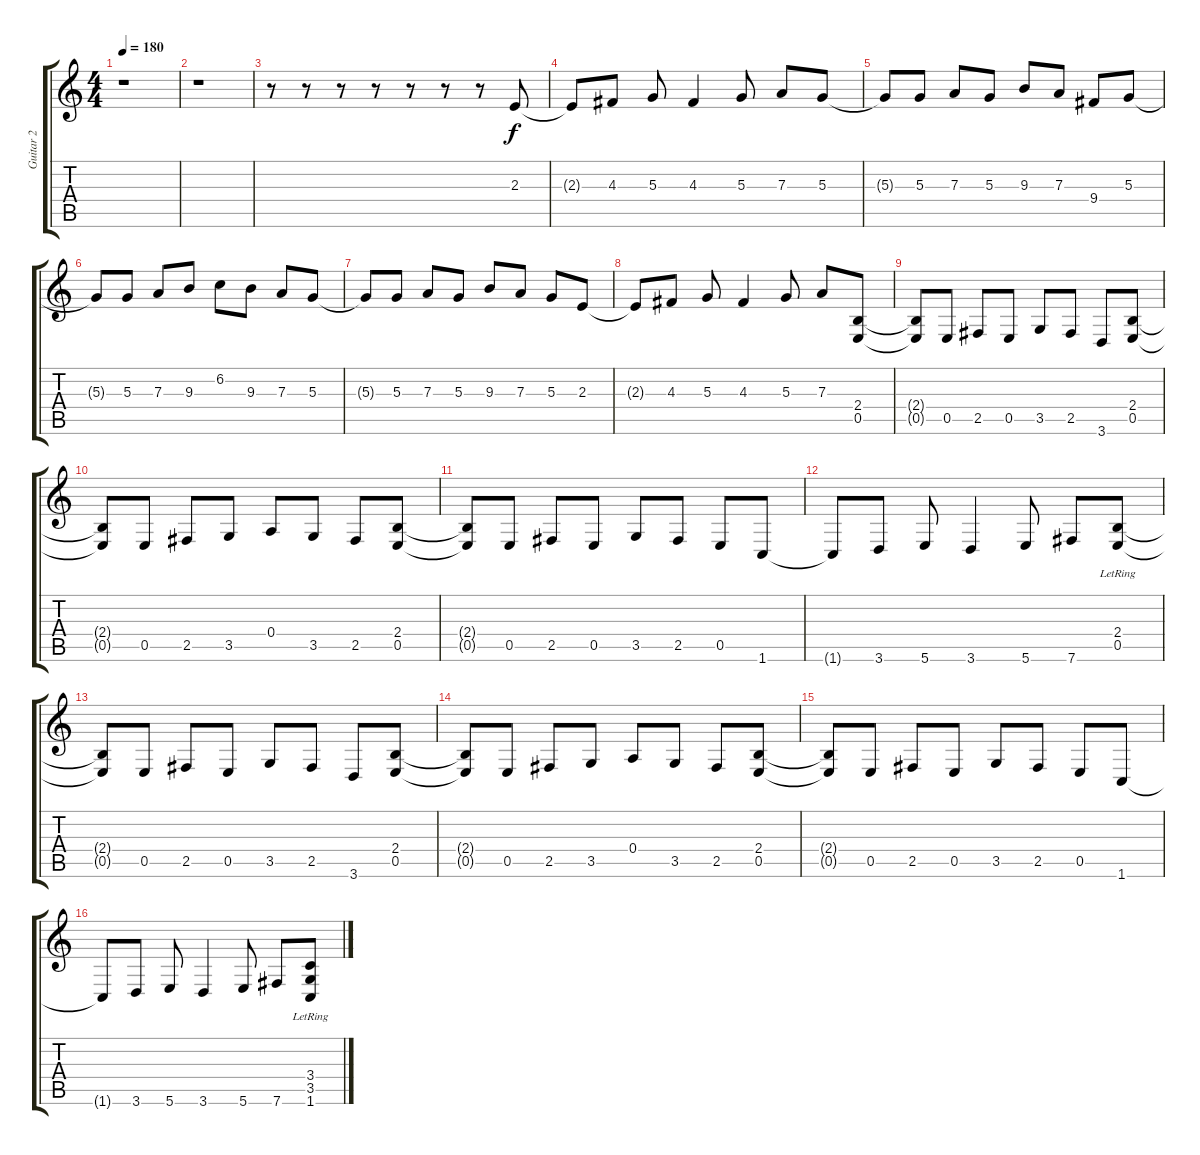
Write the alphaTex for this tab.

\track ("Guitar 2" "Guitar 2") {instrument distortionguitar}
\staff {score tabs}
\tuning (B3 Gb3 D3 A2 E2 B1) {hide}
\ts (4 4)
\tempo 180
\clef g2
\ks c
r.1{dy f instrument distortionguitar} |
r.1 |
r.8 r.8 r.8 r.8 r.8 r.8 r.8 2.3.8 |
2.3{t}.8 4.3.8 5.3.8 4.3.4 5.3.8 7.3.8 5.3.8 |
5.3{t}.8 5.3.8 7.3.8 5.3.8 9.3.8 7.3.8 9.4.8 5.3.8 |
5.3{t}.8 5.3.8 7.3.8 9.3.8 6.2.8 9.3.8 7.3.8 5.3.8 |
5.3{t}.8 5.3.8 7.3.8 5.3.8 9.3.8 7.3.8 5.3.8 2.3.8 |
2.3{t}.8 4.3.8 5.3.8 4.3.4 5.3.8 7.3.8 (2.4 0.5).8 |
(2.4{t} 0.5{t}).8 0.5.8 2.5.8 0.5.8 3.5.8 2.5.8 3.6.8 (2.4 0.5).8 |
(2.4{t} 0.5{t}).8 0.5.8 2.5.8 3.5.8 0.4.8 3.5.8 2.5.8 (2.4 0.5).8 |
(2.4{t} 0.5{t}).8 0.5.8 2.5.8 0.5.8 3.5.8 2.5.8 0.5.8 1.6.8 |
1.6{t}.8 3.6.8 5.6.8 3.6.4 5.6.8 7.6.8 (2.4 0.5{lr}).8 |
(2.4{t} 0.5{t}).8 0.5.8 2.5.8 0.5.8 3.5.8 2.5.8 3.6.8 (2.4 0.5).8 |
(2.4{t} 0.5{t}).8 0.5.8 2.5.8 3.5.8 0.4.8 3.5.8 2.5.8 (2.4 0.5).8 |
(2.4{t} 0.5{t}).8 0.5.8 2.5.8 0.5.8 3.5.8 2.5.8 0.5.8 1.6.8 |
1.6{t}.8 3.6.8 5.6.8 3.6.4 5.6.8 7.6.8 (3.4 3.5{lr} 1.6).8
